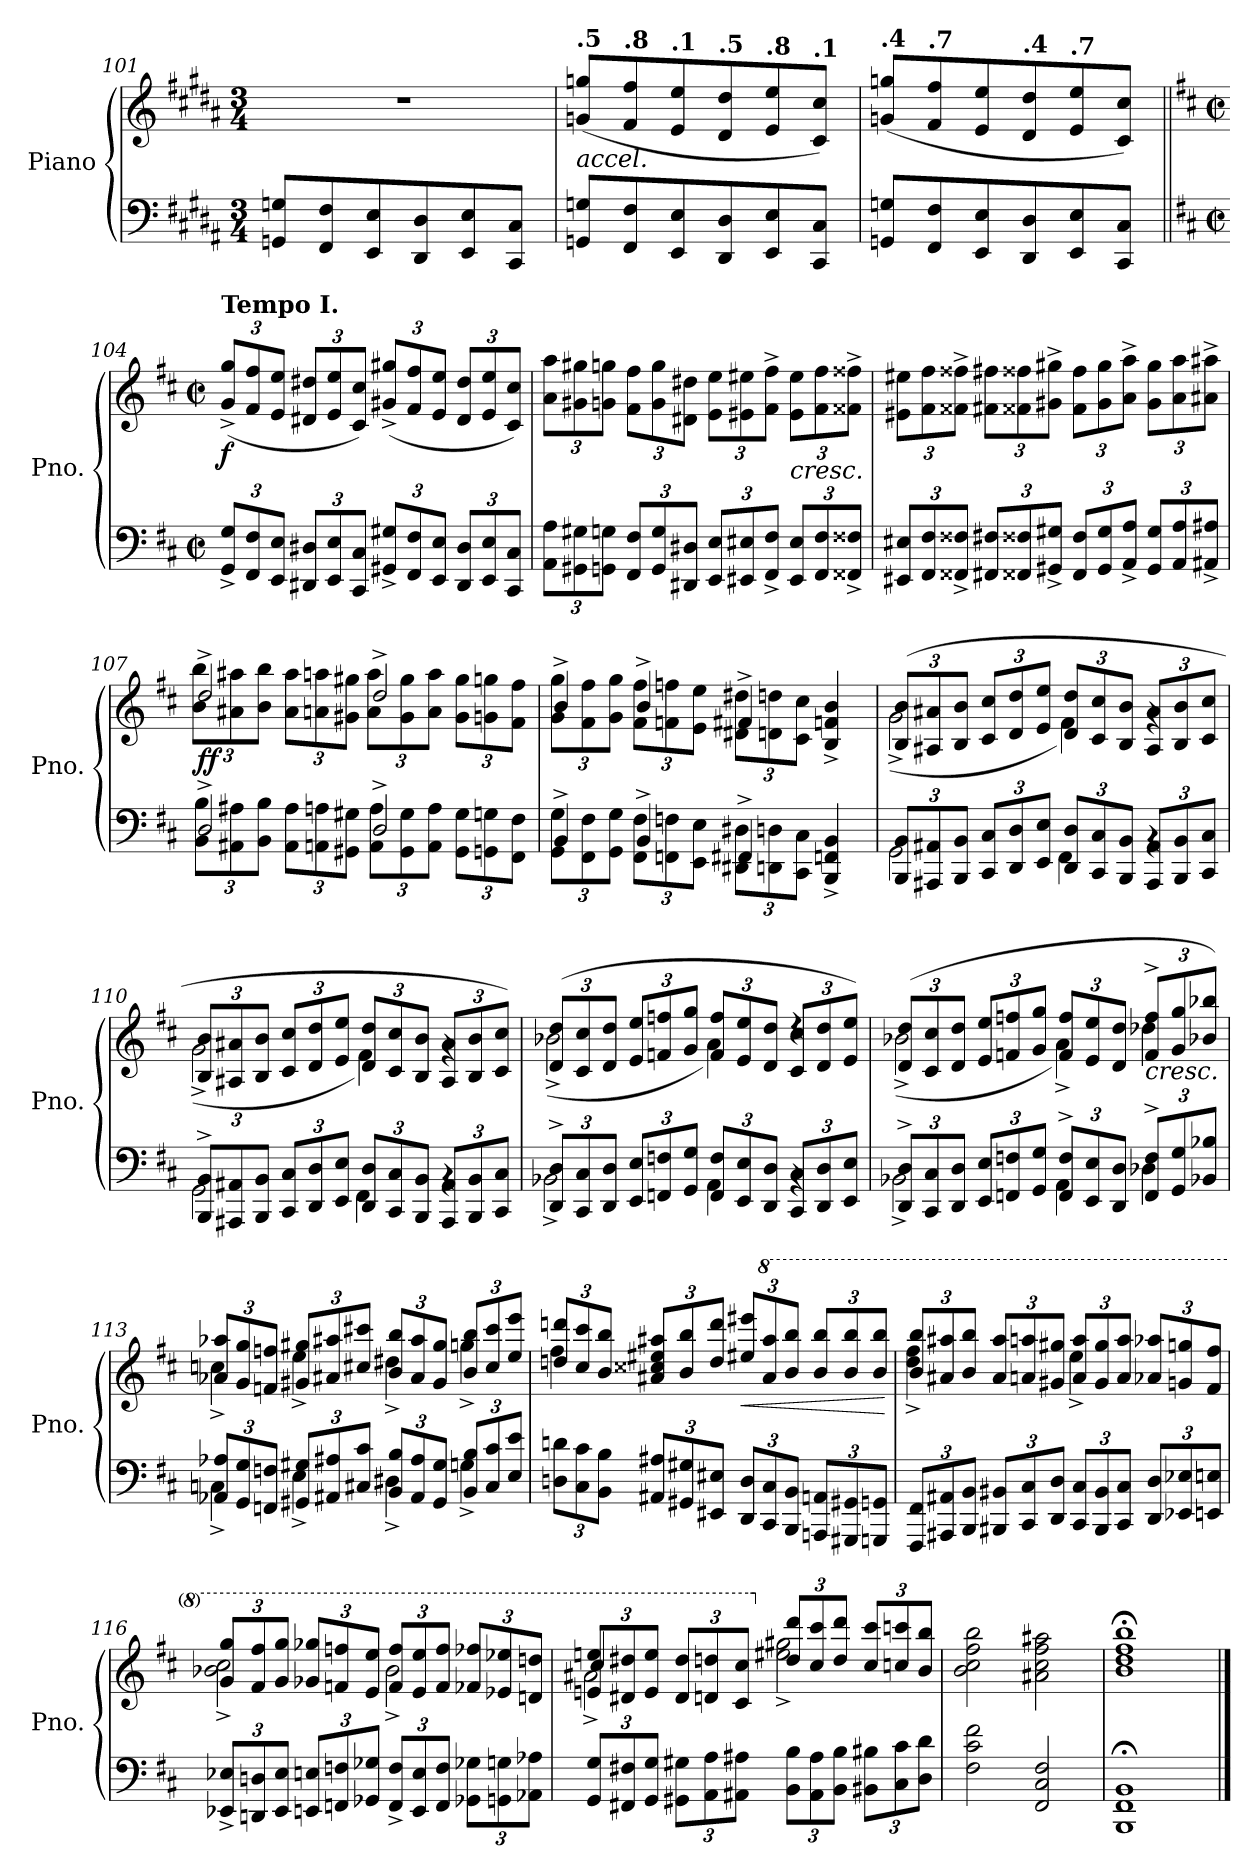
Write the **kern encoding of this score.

**kern	**kern	**dynam
*part1	*part1	*part1
*staff2	*staff1	*staff1/2
*I"Piano	*	*
*I'Pno.	*	*
*clefF4	*clefG2	*
*k[f#c#g#d#a#]	*k[f#c#g#d#a#]	*
*M3/4	*M3/4	*
=101	=101	=101
8GGn/ 8Gn/L	2.r	.
8FF#/ 8F#/	.	.
8EE/ 8E/	.	.
8DD#/ 8D#/	.	.
8EE/ 8E/	.	.
8CC#/ 8C#/J	.	.
=102	=102	=102
*	*MM52	*
!	!LO:TX:b:i:t=accel.	!
!	!LO:TX:a:B:t=.5	!
8GGn/ 8Gn/L	(>8gn/ 8ggn/L	.
*	*MM60	*
!	!LO:TX:a:B:t=.8	!
8FF#/ 8F#/	8f#/ 8ff#/	.
*	*MM69	*
!	!LO:TX:a:B:t=.1	!
8EE/ 8E/	8e/ 8ee/	.
*	*MM77	*
!	!LO:TX:a:B:t=.5	!
8DD#/ 8D#/	8d#/ 8dd#/	.
*	*MM85	*
!	!LO:TX:a:B:t=.8	!
8EE/ 8E/	8e/ 8ee/	.
*	*MM94	*
!	!LO:TX:a:B:t=.1	!
8CC#/ 8C#/J	8c#/ 8cc#/J)	.
=103	=103	=103
*	*MM102	*
!	!LO:TX:a:B:t=.4	!
8GGn/ 8Gn/L	(>8gn/ 8ggn/L	.
*	*MM110	*
!	!LO:TX:a:B:t=.7	!
8FF#/ 8F#/	8f#/ 8ff#/	.
*	*MM119	*
8EE/ 8E/	8e/ 8ee/	.
*	*MM127	*
!	!LO:TX:a:B:t=.4	!
8DD#/ 8D#/	8d#/ 8dd#/	.
*	*MM135	*
!	!LO:TX:a:B:t=.7	!
8EE/ 8E/	8e/ 8ee/	.
*	*MM144	*
8CC#/ 8C#/J	8c#/ 8cc#/J)	.
!!LO:PB:g=z
=104||	=104||	=104||
*k[f#c#]	*k[f#c#]	*
*M2/2	*M2/2	*
*met(c|)	*met(c|)	*
*Xbrackettup	*Xbrackettup	*
!	!LO:TX:a:B:t=Tempo I.	!
!	!	!LO:DY:b
12GG/^ 12G/^L	(<12g/^ 12gg/^L	f
12FF#/ 12F#/	12f#/ 12ff#/	.
12EE/ 12E/J	12e/ 12ee/J	.
12DD#X/ 12D#X/L	12d#X/ 12dd#X/L	.
12EE/ 12E/	12e/ 12ee/	.
12CC#/ 12C#/J	12c#/ 12cc#/J)	.
12GG#X/^ 12G#X/^L	(<12g#X/^ 12gg#X/^L	.
12FF#/ 12F#/	12f#/ 12ff#/	.
12EE/ 12E/J	12e/ 12ee/J	.
12DD#/ 12D#/L	12d#/ 12dd#/L	.
12EE/ 12E/	12e/ 12ee/	.
12CC#/ 12C#/J	12c#/ 12cc#/J)	.
=105	=105	=105
12AA\ 12A\L	(>12a\ 12aa\L	.
12GG#X\ 12G#X\	12g#X\ 12gg#X\	.
12GGn\ 12Gn\J	12gn\ 12ggn\J	.
12FF#/ 12F#/L	12f#\ 12ff#\L	.
12GG/ 12G/	12g\ 12gg\	.
12DD#X/ 12D#X/J	12d#X\ 12dd#X\J	.
12EE/ 12E/L	12e\ 12ee\L	.
12EE#X/ 12E#X/	12e#X\ 12ee#X\	.
12FF#/^ 12F#/^J	12f#\^ 12ff#\^J	.
!	!LO:TX:b:i:t=cresc.	!
12EE#/ 12E#/L	12e#\ 12ee#\L	.
12FF#/ 12F#/	12f#\ 12ff#\	.
12FF##X/^ 12F##X/^J	12f##X\^ 12ff##X\^J	.
=106	=106	=106
12EE#X/ 12E#X/L	12e#X\ 12ee#X\L	.
12FF#/ 12F#/	12f#\ 12ff#\	.
12FF##X/^ 12F##X/^J	12f##X\^ 12ff##X\^J	.
12FF#X/ 12F#X/L	12f#X\ 12ff#X\L	.
12FF##X/ 12F##X/	12f##X\ 12ff##X\	.
12GG#X/^ 12G#X/^J	12g#X\^ 12gg#X\^J	.
12FF##/ 12F##/L	12f##\ 12ff##\L	.
12GG#/ 12G#/	12g#\ 12gg#\	.
12AA/^ 12A/^J	12a\^ 12aa\^J	.
12GG#/ 12G#/L	12g#\ 12gg#\L	.
12AA/ 12A/	12a\ 12aa\	.
12AA#X/^ 12A#X/^J	12a#X\^ 12aa#X\^J	.
!!LO:LB:g=z
=107	=107	=107
*^	*^	*
!	!	!	!	!LO:DY:b
2D^/	12BB\ 12B\L	2dd^/	12b\ 12bb\L	ff
.	12AA#X\ 12A#X\	.	12a#X\ 12aa#X\	.
.	12BB\ 12B\J	.	12b\ 12bb\J	.
.	12AA#\ 12A#\L	.	12a#\ 12aa#\L	.
.	12AAn\ 12An\	.	12an\ 12aan\	.
.	12GG#X\ 12G#X\J	.	12g#X\ 12gg#X\J	.
2D^/	12AA\ 12A\L	2dd^/	12a\ 12aa\L	.
.	12GG#\ 12G#\	.	12g#\ 12gg#\	.
.	12AA\ 12A\J	.	12a\ 12aa\J	.
.	12GG#\ 12G#\L	.	12g#\ 12gg#\L	.
.	12GGn\ 12Gn\	.	12gn\ 12ggn\	.
.	12FF#\ 12F#\J	.	12f#\ 12ff#\J	.
=108	=108	=108	=108	=108
4BB^/	12GG\ 12G\L	4b^/	12g\ 12gg\L	.
.	12FF#\ 12F#\	.	12f#\ 12ff#\	.
.	12GG\ 12G\J	.	12g\ 12gg\J	.
4BB^/	12FF#\ 12F#\L	4b^/	12f#\ 12ff#\L	.
.	12FFn\ 12Fn\	.	12fn\ 12ffn\	.
.	12EE\ 12E\J	.	12e\ 12ee\J	.
4FF#X^/	12DD#X\ 12D#X\L	4f#X^/	12d#X\ 12dd#X\L	.
.	12DDn\ 12Dn\	.	12dn\ 12ddn\	.
.	12CC#\ 12C#\J	.	12c#\ 12cc#\J	.
4BBB/^ 4FFn/^ 4BB/^	4ryy	4B/^ 4fn/^ 4b/^	4ryy)	.
=109	=109	=109	=109	=109
12BBB/ 12BB/L	2GG\	(>12B/ 12b/L	(<2g^\	.
12AAA#X/ 12AA#X/	.	12A#X/ 12a#X/	.	.
12BBB/ 12BB/J	.	12B/ 12b/J	.	.
12CC#/ 12C#/L	.	12c#/ 12cc#/L	.	.
12DD/ 12D/	.	12d/ 12dd/	.	.
12EE/ 12E/J	.	12e/ 12ee/J	.	.
12DD/ 12D/L	4FF#\	12d/ 12dd/L	4f#\)	.
12CC#/ 12C#/	.	12c#/ 12cc#/	.	.
12BBB/ 12BB/J	.	12B/ 12b/J	.	.
12AAA#/ 12AA#/L	4rBB	12A#/ 12a#/L	4rg	.
12BBB/ 12BB/	.	12B/ 12b/	.	.
12CC#/ 12C#/J	.	12c#/ 12cc#/J	.	.
!!LO:LB:g=z	!!
=110	=110	=110	=110	=110
12BBB/^ 12BB/^L	2GG\	12B/ 12b/L	(<2g^\	.
12AAA#X/ 12AA#X/	.	12A#X/ 12a#X/	.	.
12BBB/ 12BB/J	.	12B/ 12b/J	.	.
12CC#/ 12C#/L	.	12c#/ 12cc#/L	.	.
12DD/ 12D/	.	12d/ 12dd/	.	.
12EE/ 12E/J	.	12e/ 12ee/J	.	.
12DD/ 12D/L	4FF#\	12d/ 12dd/L	4f#\)	.
12CC#/ 12C#/	.	12c#/ 12cc#/	.	.
12BBB/ 12BB/J	.	12B/ 12b/J	.	.
12AAA#/ 12AA#/L	4rBB	12A#/ 12a#/L	4rg	.
12BBB/ 12BB/	.	12B/ 12b/	.	.
12CC#/ 12C#/J	.	12c#/ 12cc#/J)	.	.
=111	=111	=111	=111	=111
12DD/^ 12D/^L	2BB-X^\	(>12d/ 12dd/L	(<2b-X^\	.
12CC#/ 12C#/	.	12c#/ 12cc#/	.	.
12DD/ 12D/J	.	12d/ 12dd/J	.	.
12EE/ 12E/L	.	12e/ 12ee/L	.	.
12FFn/ 12Fn/	.	12fn/ 12ffn/	.	.
12GG/ 12G/J	.	12g/ 12gg/J	.	.
12FF/ 12F/L	4AA\	12f/ 12ff/L	4a\)	.
12EE/ 12E/	.	12e/ 12ee/	.	.
12DD/ 12D/J	.	12d/ 12dd/J	.	.
12CC#/ 12C#/L	4rBB	12c#/ 12cc#/L	4rdd	.
12DD/ 12D/	.	12d/ 12dd/	.	.
12EE/ 12E/J	.	12e/ 12ee/J)	.	.
=112	=112	=112	=112	=112
12DD/^ 12D/^L	2BB-X^\	(>12d/ 12dd/L	(<2b-X^\	.
12CC#/ 12C#/	.	12c#/ 12cc#/	.	.
12DD/ 12D/J	.	12d/ 12dd/J	.	.
12EE/ 12E/L	.	12e/ 12ee/L	.	.
12FFn/ 12Fn/	.	12fn/ 12ffn/	.	.
12GG/ 12G/J	.	12g/ 12gg/J	.	.
12FF/^ 12F/^L	4AA\	12f/ 12ff/L	4a^\)	.
12EE/ 12E/	.	12e/ 12ee/	.	.
12DD/ 12D/J	.	12d/ 12dd/J	.	.
!	!	!LO:TX:b:i:t=cresc.	!	!
12FF/^ 12F/^L	4D-X\	12f/^ 12ff/^L	4dd-X\	.
12GG/ 12G/	.	12g/ 12gg/	.	.
12BB-X/ 12B-X/J	.	12b-X/ 12bb-X/J)	.	.
!!LO:LB:g=z	!!
=113	=113	=113	=113	=113
12AA-X/ 12A-X/L	4Cn^\	12a-X/ 12aa-X/L	4ccn^\	.
12GG/ 12G/	.	12g/ 12gg/	.	.
12FFn/ 12Fn/J	.	12fn/ 12ffn/J	.	.
12GG#X/ 12G#X/L	4E^\	12g#X/ 12gg#X/L	4ee^\	.
12AA#X/ 12A#X/	.	12a#X/ 12aa#X/	.	.
12C#X/ 12c#/J	.	12cc#X/ 12ccc#X/J	.	.
12BB/ 12B/L	4D#X^\	12b/ 12bb/L	4dd#X^\	.
12AA#/ 12A#/	.	12a#/ 12aa#/	.	.
12GG#/ 12G#/J	.	12g#/ 12gg#/J	.	.
12BB/ 12B/L	4Gn^\	12b/ 12bb/L	4ggn^\	.
12C#/ 12c#/	.	12cc#/ 12ccc#/	.	.
12E/ 12e/J	.	12ee/ 12eee/J	.	.
*v	*v	*	*	*
=114	=114	=114	=114
12Dn\ 12dn\L	12ddn/ 12dddn/L	4ff#\	.
12C#\ 12c#\	12cc#/ 12ccc#/	.	.
12BB\ 12B\J	12b/ 12bb/J	.	.
12AA#X/ 12A#X/L	12a#X/ 12cc##X/ 12ee#X/ 12aa#X/L	4ryy	.
12GG#X/ 12G#X/	12b/ 12bb/	.	.
12EE#X/ 12E#X/J	12dd/ 12ddd/J	.	.
!	!	!	!LO:HP:b
12DD/ 12D/L	12ee#X/ 12eee#X/L	2ryy	<
*	*8va	*	*
12CC#/ 12C#/	12aa#/ 12aaa#/	.	.
12BBB/ 12BB/J	12bb/ 12bbb/J	.	.
12AAAn/ 12AAn/L	12bb/ 12bbb/L	.	.
12GGG#X/ 12GG#X/	12bb/ 12bbb/	.	.
12GGGn/ 12GGn/J	12bb/ 12bbb/J	.	.
*	*v	*v	*
.	.	[
=115	=115	=115
*	*^	*
!	!	!	!LO:DY:b
12FFF#/ 12FF#/L	12bb/ 12bbb/L	4ddd\^ 4fff#\^	other-dynamics
12AAA#X/ 12AA#X/	12aa#X/ 12aaa#X/	.	.
12BBB/ 12BB/J	12bb/ 12bbb/J	.	.
12BBB#X/ 12BB#X/L	12aa#/ 12aaa#/L	4ryy	.
12CC#/ 12C#/	12aan/ 12aaan/	.	.
12DD/ 12D/J	12gg#X/ 12ggg#X/J	.	.
12CC#/ 12C#/L	12aa/ 12aaa/L	4eee^\	.
12BBB#/ 12BB#/	12gg#/ 12ggg#/	.	.
12CC#/ 12C#/J	12aa/ 12aaa/J	.	.
12DD/ 12D/L	12aa-X/ 12aaa-X/L	4ryy	.
12EE-X/ 12E-X/	12ggn/ 12gggn/	.	.
12EEn/ 12En/J	12ff#/ 12fff#/J	.	.
!!LO:LB:g=z	!!
=116	=116	=116	=116
12EE-X/^ 12E-X/^L	12gg/ 12ggg/L	2bb-X\^ 2ccc#\^	.
12DDn/ 12Dn/	12ff#/ 12fff#/	.	.
12EE-/ 12E-/J	12gg/ 12ggg/J	.	.
12EEn/ 12En/L	12gg-X/ 12ggg-X/L	.	.
12FFn/ 12Fn/	12ffn/ 12fffn/	.	.
12GG-X/ 12G-X/J	12ee/ 12eee/J	.	.
12FF/^ 12F/^L	12ff/ 12fff/L	2bb-^\	.
12EE/ 12E/	12ee/ 12eee/	.	.
12FF/ 12F/J	12ff/ 12fff/J	.	.
12GG-X\ 12G-X\L	12ff-X/ 12fff-X/L	.	.
12GGn\ 12Gn\	12ee-X/ 12eee-X/	.	.
12AA-X\ 12A-X\J	12ddn/ 12dddn/J	.	.
=117	=117	=117	=117
*	*	*^	*
12GG/ 12G/L	12een/ 12eeen/L	2aa#X^\	4ccc#/	.
12FF#X/ 12F#X/	12dd#X/ 12ddd#X/	.	.	.
12GG/ 12G/J	12ee/ 12eee/J	.	.	.
12GG#X\ 12G#X\L	12dd#/ 12ddd#/L	.	4ryy	.
12AA\ 12A\	12ddn/ 12dddn/	.	.	.
12AA#X\ 12A#X\J	12cc#/ 12ccc#/J	.	.	.
*	*X8va	*	*	*
12BB\ 12B\L	12dd/ 12ddd/L	2ee#X\^ 2gg#X\^	2ryy	.
12AA#\ 12A#\	12cc#/ 12ccc#/	.	.	.
12BB\ 12B\J	12dd/ 12ddd/J	.	.	.
12BB#X\ 12B#X\L	12cc#/ 12ccc#/L	.	.	.
12C#\ 12c#\	12ccn/ 12cccn/	.	.	.
12D\ 12d\J	12b/ 12bb/J	.	.	.
*	*v	*v	*v	*
=118	=118	=118
2F#\ 2c#\ 2f#\	2b\ 2cc#\ 2ff#\ 2bb\	.
2FF#/ 2C#/ 2F#/	2a#X\ 2cc#\ 2ff#\ 2aa#X\	.
=119	=119	=119
1BBB;< 1FF#;< 1BB;<	1b;< 1dd;< 1ff#;< 1bb;<	.
==	==	==
*-	*-	*-
